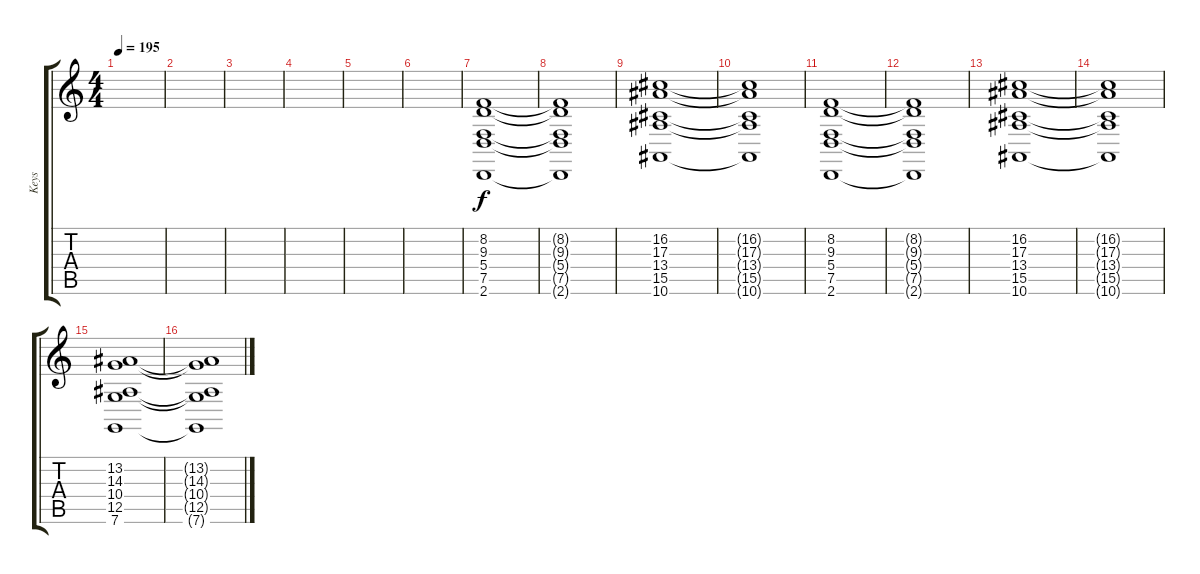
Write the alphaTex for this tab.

\track ("Keys" "Keys") {instrument choiraahs}
\staff {score tabs}
\tuning (D4 A3 F3 C3 G2 C2) {hide}
\ts (4 4)
\tempo 195
\clef g2
\ks c
|
|
|
|
|
|
(8.2 9.3 5.4 7.5 2.6).1 |
(8.2{t} 9.3{t} 5.4{t} 7.5{t} 2.6{t}).1 |
(16.2 17.3 13.4 15.5 10.6).1 |
(16.2{t} 17.3{t} 13.4{t} 15.5{t} 10.6{t}).1 |
(8.2 9.3 5.4 7.5 2.6).1 |
(8.2{t} 9.3{t} 5.4{t} 7.5{t} 2.6{t}).1 |
(16.2 17.3 13.4 15.5 10.6).1 |
(16.2{t} 17.3{t} 13.4{t} 15.5{t} 10.6{t}).1 |
(13.2 14.3 10.4 12.5 7.6).1 |
(13.2{t} 14.3{t} 10.4{t} 12.5{t} 7.6{t}).1
